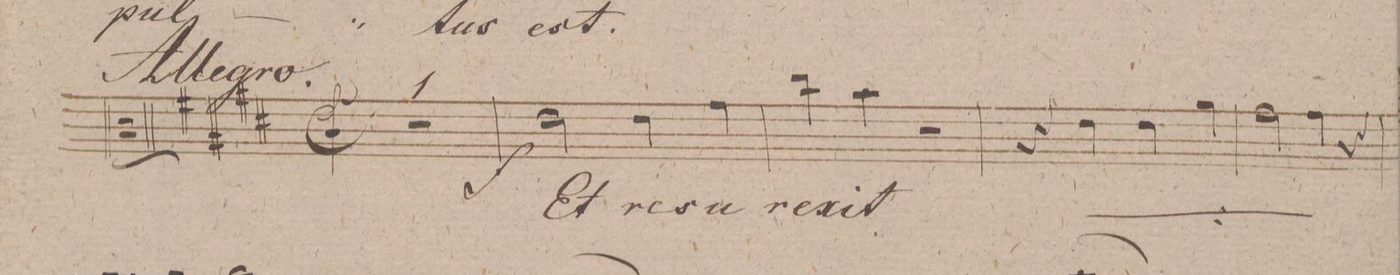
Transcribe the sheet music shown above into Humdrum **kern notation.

**kern	**text	**dynam
*I"Alto.	*	*
*clefC3	*	*
*k[f#]	*	*
*M2/4	*	*
*k[f#c#g#d#]	*	*
*M2/2	*	*
*met(c|)	*	*
*mmet(c|)	*	*
1r	.	.
=141	=141	=141
2e\	Et	f
4e\	re-	.
4g#\	-sur-	.
=142	=142	=142
4cc#\	-re-	.
4b\	-xit	.
2r	.	.
=143	=143	=143
4r	.	.
*	*ij	*
4e\	et	.
4e\	re-	.
4a\	-sur-	.
=144	=144	=144
2g#\	-re-	.
4g#\	-xit	.
*	*Xij	*
4r	.	.
=145	=145	=145
*-	*-	*-
